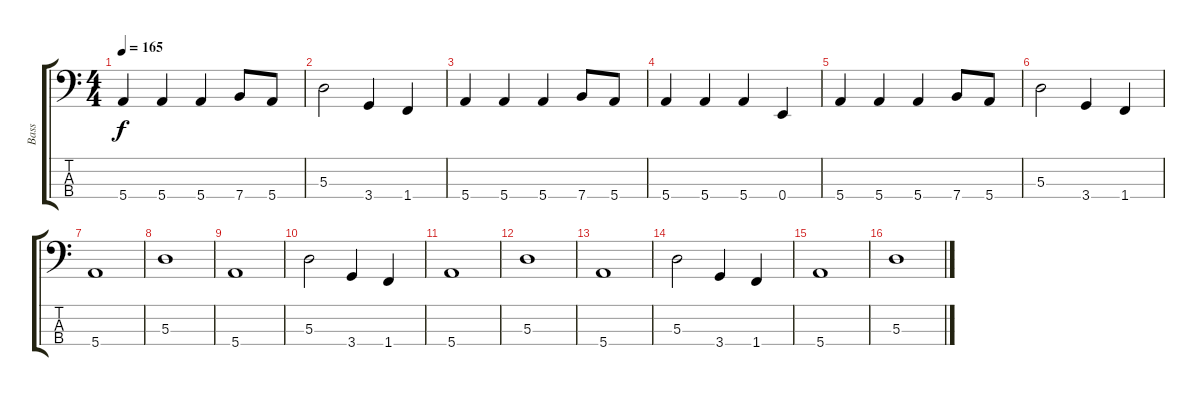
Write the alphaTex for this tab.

\track ("Bass" "Bass") {instrument electricbassfinger}
\staff {score tabs}
\tuning (G2 D2 A1 E1) {hide}
\ts (4 4)
\tempo 165
\clef f4
\ks c
5.4.4{dy f} 5.4.4 5.4.4 7.4.8 5.4.8 |
5.3.2 3.4.4 1.4.4 |
5.4.4 5.4.4 5.4.4 7.4.8 5.4.8 |
5.4.4 5.4.4 5.4.4 0.4.4 |
5.4.4 5.4.4 5.4.4 7.4.8 5.4.8 |
5.3.2 3.4.4 1.4.4 |
5.4.1 |
5.3.1 |
5.4.1 |
5.3.2 3.4.4 1.4.4 |
5.4.1 |
5.3.1 |
5.4.1 |
5.3.2 3.4.4 1.4.4 |
5.4.1 |
5.3.1
